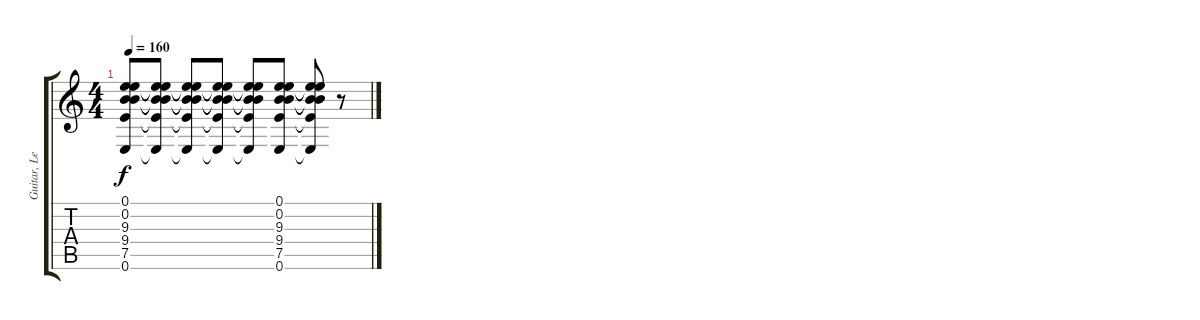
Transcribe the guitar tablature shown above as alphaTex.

\track ("Guitar, Lead" "Guitar, Le") {instrument overdrivenguitar}
\staff {score tabs}
\tuning (E4 B3 G3 D3 A2 E2) {hide}
\ts (4 4)
\tempo 160
\clef g2
\ks c
(0.1{t} 0.2{t} 9.3{t} 9.4{t} 7.5{t} 0.6{t}).8{dy f} (0.1{t} 0.2{t} 9.3{t} 9.4{t} 7.5{t} 0.6{t}).8 (0.1{t} 0.2{t} 9.3{t} 9.4{t} 7.5{t} 0.6{t}).8 (0.1{t} 0.2{t} 9.3{t} 9.4{t} 7.5{t} 0.6{t}).8 (0.1{t} 0.2{t} 9.3{t} 9.4{t} 7.5{t} 0.6{t}).8 (0.1 0.2 9.3 9.4 7.5 0.6).8 (0.1{t} 0.2{t} 9.3{t} 9.4{t} 7.5{t} 0.6{t}).8 r.8
